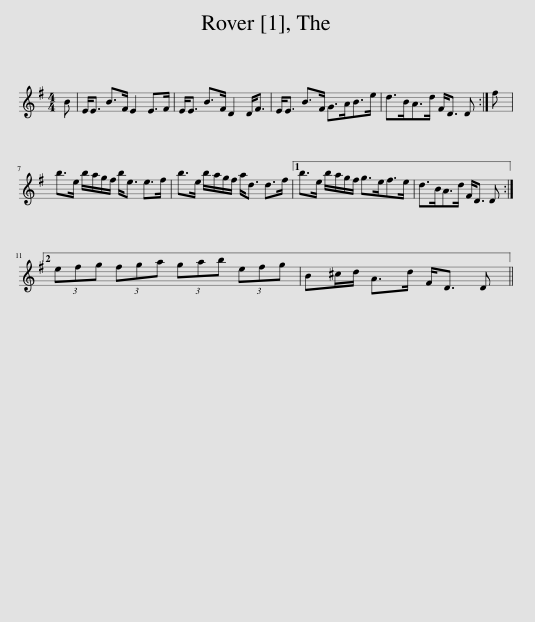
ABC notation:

X:1
L:1/8
M:4/4
I:linebreak $
K:Emin
V:1 treble
V:1
 B | E<E B>F E2 E>F | E<E B>F D2 D<F | E<E B>F G>AB>e | d>BA>d F<D D :| %5
 f |$ b>e b/a/g/f/ b<e e>f | b>e b/a/g/f/ a<d d>f |1 b>e b/a/g/f/ g>ef>e | d>BA>d F<D D :|2$ %10
 (3efg (3fga (3gab (3efg | B^c/d/ A>d F<D D || %12
